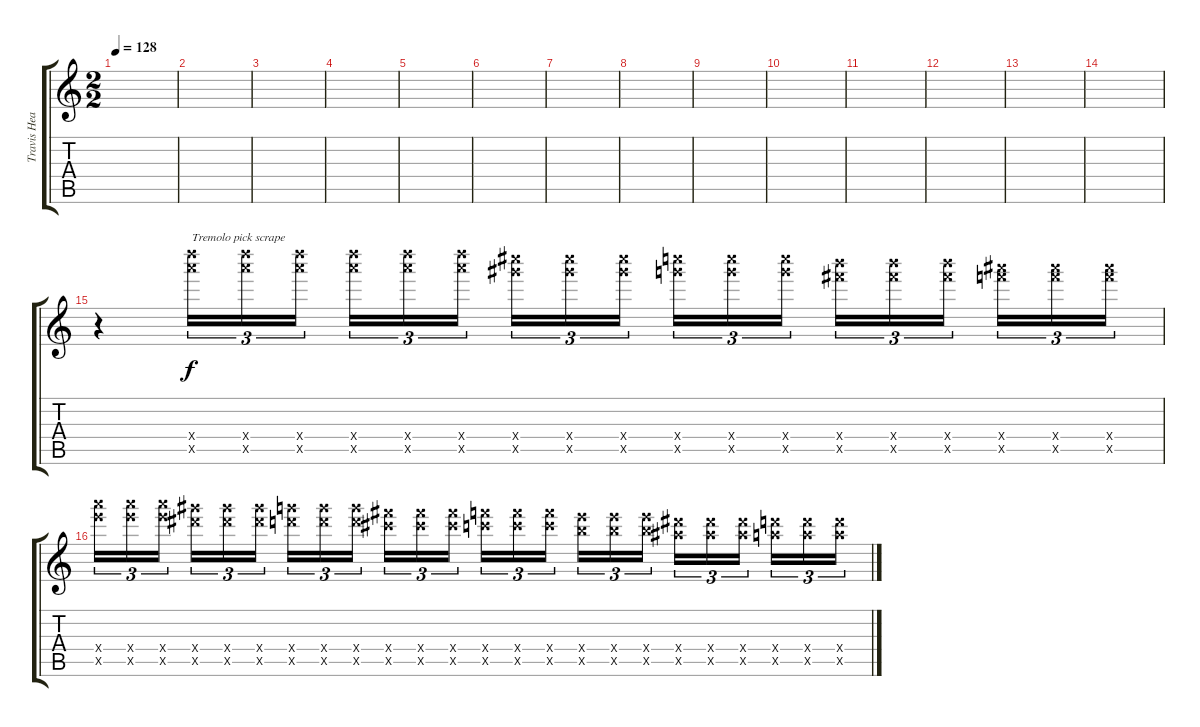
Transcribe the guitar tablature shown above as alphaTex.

\track ("Travis Heavy" "Travis Hea") {instrument distortionguitar}
\staff {score tabs}
\tuning (E4 B3 G3 D3 A2 E2) {hide}
\ts (2 2)
\tempo 128
\clef g2
\ks c
|
|
|
|
|
|
|
|
|
|
|
|
|
|
r.4 (36.4{x} 36.5{x}).16{tu (3 2) txt "Tremolo pick scrape"} (36.4{x} 36.5{x}).16{tu (3 2)} (36.4{x} 36.5{x}).16{tu (3 2)} (36.4{x} 36.5{x}).16{tu (3 2)} (36.4{x} 36.5{x}).16{tu (3 2)} (36.4{x} 36.5{x}).16{tu (3 2)} (35.4{x} 35.5{x}).16{tu (3 2)} (35.4{x} 35.5{x}).16{tu (3 2)} (35.4{x} 35.5{x}).16{tu (3 2)} (34.4{x} 34.5{x}).16{tu (3 2)} (34.4{x} 34.5{x}).16{tu (3 2)} (34.4{x} 34.5{x}).16{tu (3 2)} (33.4{x} 33.5{x}).16{tu (3 2)} (33.4{x} 33.5{x}).16{tu (3 2)} (33.4{x} 33.5{x}).16{tu (3 2)} (32.4{x} 32.5{x}).16{tu (3 2)} (32.4{x} 32.5{x}).16{tu (3 2)} (32.4{x} 32.5{x}).16{tu (3 2)} |
(31.4{x} 31.5{x}).16{tu (3 2)} (31.4{x} 31.5{x}).16{tu (3 2)} (31.4{x} 31.5{x}).16{tu (3 2)} (30.4{x} 30.5{x}).16{tu (3 2)} (30.4{x} 30.5{x}).16{tu (3 2)} (30.4{x} 30.5{x}).16{tu (3 2)} (29.4{x} 29.5{x}).16{tu (3 2)} (29.4{x} 29.5{x}).16{tu (3 2)} (29.4{x} 29.5{x}).16{tu (3 2)} (28.4{x} 28.5{x}).16{tu (3 2)} (28.4{x} 28.5{x}).16{tu (3 2)} (28.4{x} 28.5{x}).16{tu (3 2)} (27.4{x} 27.5{x}).16{tu (3 2)} (27.4{x} 27.5{x}).16{tu (3 2)} (27.4{x} 27.5{x}).16{tu (3 2)} (26.4{x} 26.5{x}).16{tu (3 2)} (26.4{x} 26.5{x}).16{tu (3 2)} (26.4{x} 26.5{x}).16{tu (3 2)} (25.4{x} 25.5{x}).16{tu (3 2)} (25.4{x} 25.5{x}).16{tu (3 2)} (25.4{x} 25.5{x}).16{tu (3 2)} (24.4{x} 24.5{x}).16{tu (3 2)} (24.4{x} 24.5{x}).16{tu (3 2)} (24.4{x} 24.5{x}).16{tu (3 2)}
